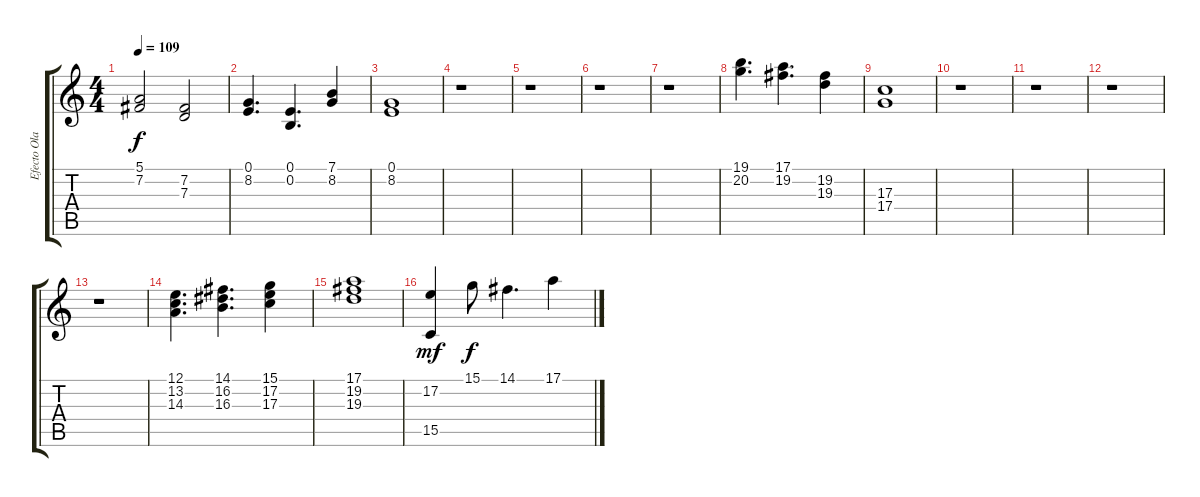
\track ("Efecto Olas" "Efecto Ola") {instrument fx7echoes}
\staff {score tabs}
\tuning (E4 B3 G3 D3 A2 E2) {hide}
\ts (4 4)
\tempo 109
\clef g2
\ks c
(5.1 7.2).2{dy f} (7.2 7.3).2 |
(0.1 8.2).4{d} (0.1 0.2).4{d} (7.1 8.2).4 |
(0.1 8.2).1 |
r.1 |
r.1 |
r.1 |
r.1 |
(19.1 20.2).4{d volume 11} (17.1 19.2).4{d} (19.2 19.3).4 |
(17.3 17.4).1 |
r.1 |
r.1 |
r.1 |
r.1 |
(12.1 13.2 14.3).4{d volume 11} (14.1 16.2 16.3).4{d} (15.1 17.2 17.3).4 |
(17.1 19.2 19.3).1 |
(17.2 15.5).4{dy mf volume 14} 15.1.8{dy f} 14.1.4{d} 17.1.4
